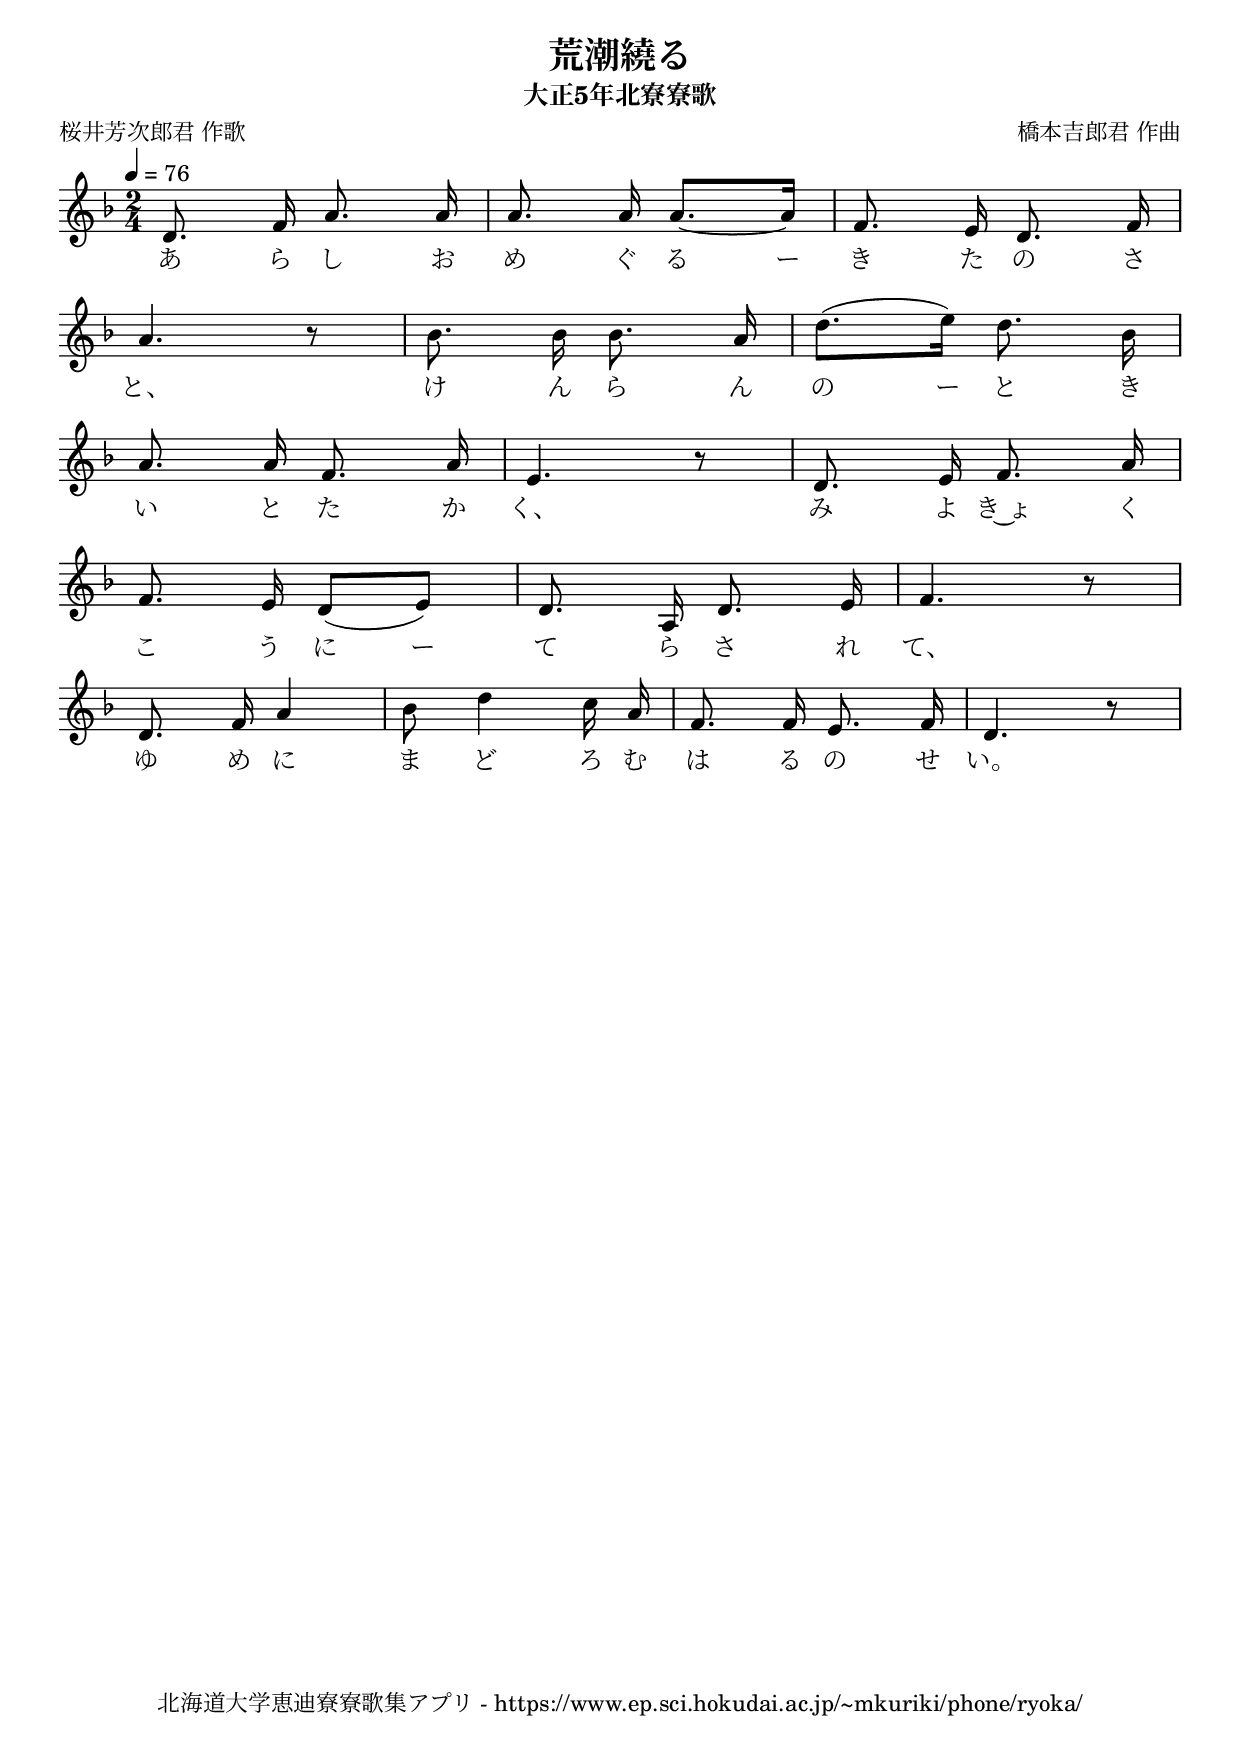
\version "2.18.2"

\paper {indent = 0}

\header {
  title = "荒潮繞る"
  subtitle = "大正5年北寮寮歌"
  composer = "橋本吉郎君 作曲"
  poet = "桜井芳次郎君 作歌"
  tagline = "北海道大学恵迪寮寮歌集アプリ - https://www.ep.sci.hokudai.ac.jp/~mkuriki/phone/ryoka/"
}


melody = \relative c'{
  \tempo 4 = 76
  \autoBeamOff
  \numericTimeSignature
  \override BreathingSign.text = \markup { \musicglyph #"scripts.upedaltoe" } % ブレスの記号指定
  \key f \major 
  \time 2/4 
  \set melismaBusyProperties = #'()
  d8. f16 a8. a16 |
  a8. a16 a8. ~ [a16]
  f8. e16 d8. f16 | \break
  a4. r8 |
  bes8. bes16 bes8. a16 |
  d8. [(e16)] d8. bes16 | \break
  a8. a16 f8. a16 |
  e4. r8 |
  d8. e16 f8. a16 | \break
  f8. e16 d8 [(e8)] |
  d8. a16 d8. e16 |
  f4. r8 | \break
  d8. f16 a4 |
  bes8 d4 c16 a16 |
  f8. f16 e8. f16 |
  d4. r8| \break
}

text = \lyricmode {
  あ ら し お め ぐ る ー き た の さ
  と、 け ん ら ん の ー と き
  い と た か く、 み よ き~ょ く
  こ う に ー て ら さ れ て、
  ゆ め に ま ど ろ む は る の せ い。
}

drum = \drummode{
  
}

\score {
  <<
    % ギターコード
    %{
    \new ChordNames \with {midiInstrument = #"acoustic guitar (nylon)"}{
      \set chordChanges = ##t
      \harmony
    }
    %}
    
    % メロディーライン
    \new Voice = "one"{\melody}
    % 歌詞
    \new Lyrics \lyricsto "one" \text
    % 太鼓
    % \new DrumStaff \with{
    %   \remove "Time_signature_engraver"
    %   drumStyleTable = #percussion-style
    %   \override StaffSymbol.line-count = #1
    %   \hide Stem
    % }
    % \drum
  >>
  
\midi {}
\layout {
  \context {
    \Score
    \remove "Bar_number_engraver"
  }
}

}


